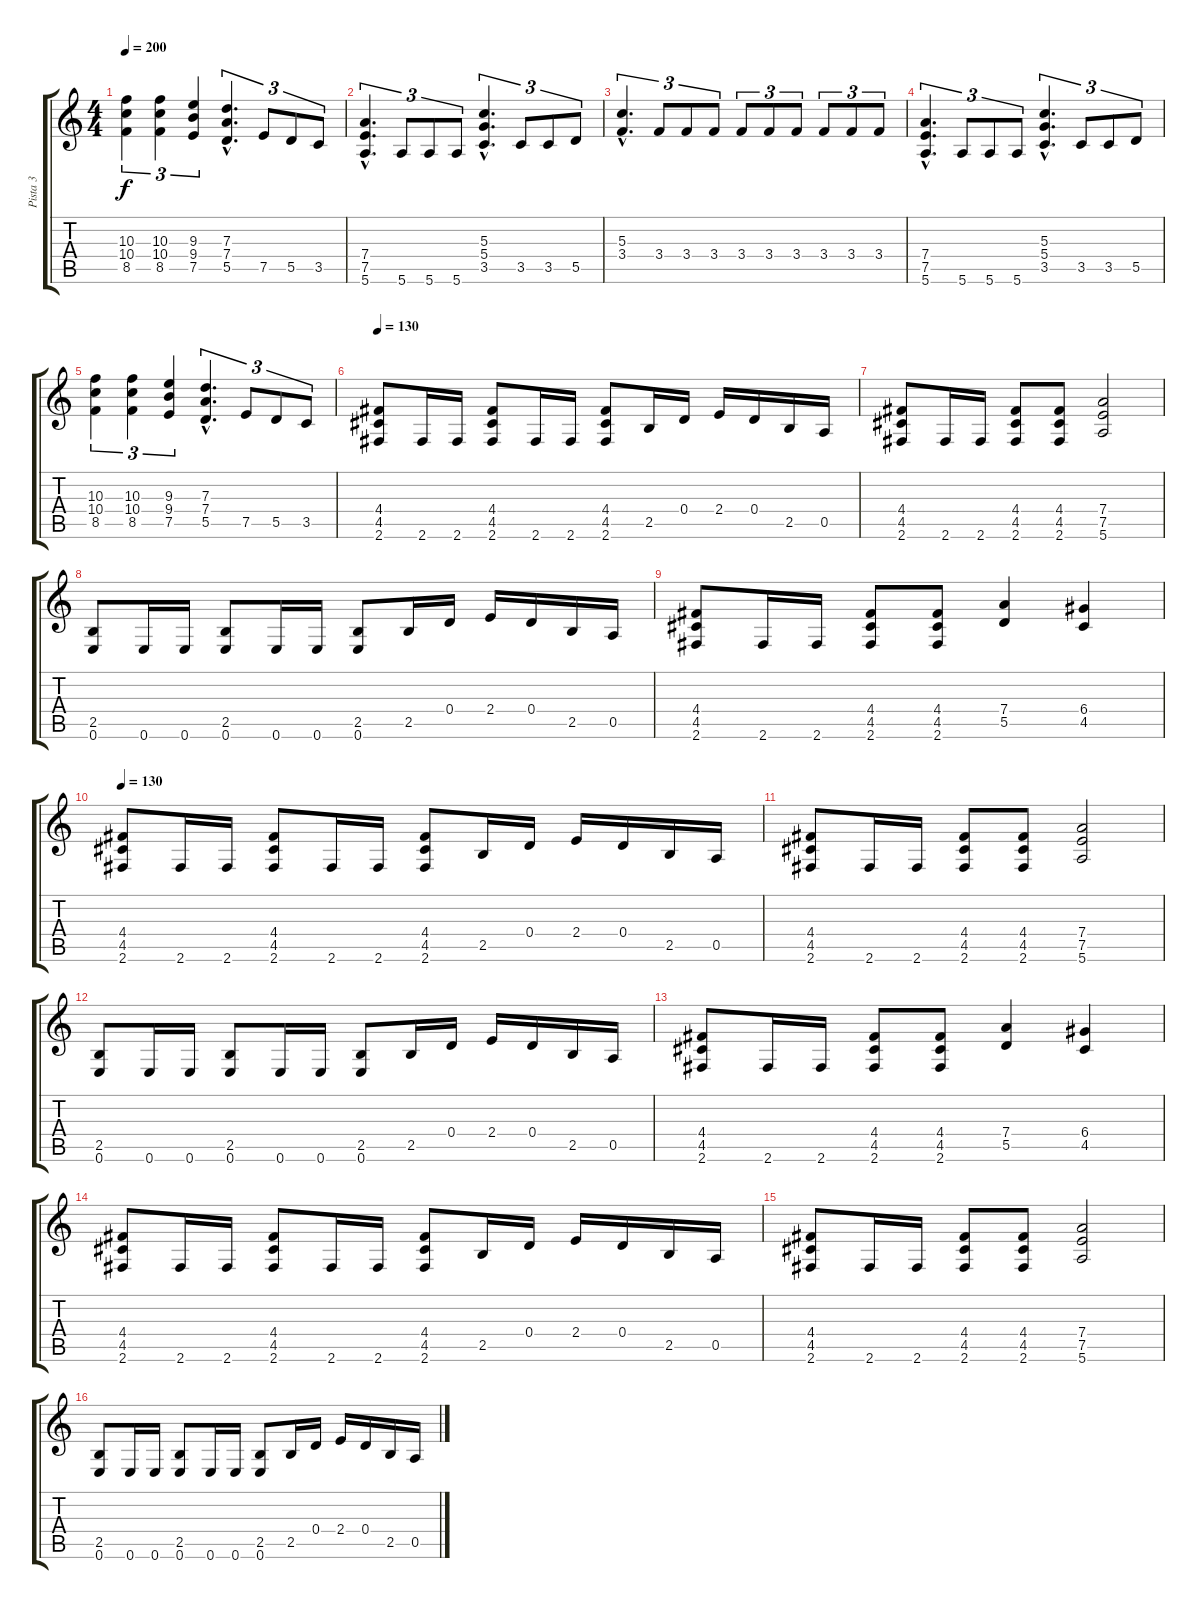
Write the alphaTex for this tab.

\track ("Pista 3" "Pista 3") {instrument overdrivenguitar}
\staff {score tabs}
\tuning (E4 B3 G3 D3 A2 E2) {hide}
\ts (4 4)
\tempo 200
\clef g2
\ks c
(10.3 10.4 8.5).4{tu (3 2) dy f} (10.3 10.4 8.5).4{tu (3 2)} (9.3 9.4 7.5).4{tu (3 2)} (7.3{hac} 7.4{hac} 5.5{hac}).4{d tu (3 2)} 7.5.8{tu (3 2)} 5.5.8{tu (3 2)} 3.5.8{tu (3 2)} |
(7.4{hac} 7.5{hac} 5.6{hac}).4{d tu (3 2)} 5.6.8{tu (3 2)} 5.6.8{tu (3 2)} 5.6.8{tu (3 2)} (5.3{hac} 5.4{hac} 3.5{hac}).4{d tu (3 2)} 3.5.8{tu (3 2)} 3.5.8{tu (3 2)} 5.5.8{tu (3 2)} |
(5.3{hac} 3.4{hac}).4{d tu (3 2)} 3.4.8{tu (3 2)} 3.4.8{tu (3 2)} 3.4.8{tu (3 2)} 3.4.8{tu (3 2)} 3.4.8{tu (3 2)} 3.4.8{tu (3 2)} 3.4.8{tu (3 2)} 3.4.8{tu (3 2)} 3.4.8{tu (3 2)} |
(7.4{hac} 7.5{hac} 5.6{hac}).4{d tu (3 2)} 5.6.8{tu (3 2)} 5.6.8{tu (3 2)} 5.6.8{tu (3 2)} (5.3{hac} 5.4{hac} 3.5{hac}).4{d tu (3 2)} 3.5.8{tu (3 2)} 3.5.8{tu (3 2)} 5.5.8{tu (3 2)} |
(10.3 10.4 8.5).4{tu (3 2)} (10.3 10.4 8.5).4{tu (3 2)} (9.3 9.4 7.5).4{tu (3 2)} (7.3{hac} 7.4{hac} 5.5{hac}).4{d tu (3 2)} 7.5.8{tu (3 2)} 5.5.8{tu (3 2)} 3.5.8{tu (3 2)} |
\tempo 130
(4.4 4.5 2.6).8 2.6.16 2.6.16 (4.4 4.5 2.6).8 2.6.16 2.6.16 (4.4 4.5 2.6).8 2.5.16 0.4.16 2.4.16 0.4.16 2.5.16 0.5.16 |
(4.4 4.5 2.6).8 2.6.16 2.6.16 (4.4 4.5 2.6).8 (4.4 4.5 2.6).8 (7.4 7.5 5.6).2 |
(2.5 0.6).8 0.6.16 0.6.16 (2.5 0.6).8 0.6.16 0.6.16 (2.5 0.6).8 2.5.16 0.4.16 2.4.16 0.4.16 2.5.16 0.5.16 |
(4.4 4.5 2.6).8 2.6.16 2.6.16 (4.4 4.5 2.6).8 (4.4 4.5 2.6).8 (7.4 5.5).4 (6.4 4.5).4 |
\tempo 130
(4.4 4.5 2.6).8 2.6.16 2.6.16 (4.4 4.5 2.6).8 2.6.16 2.6.16 (4.4 4.5 2.6).8 2.5.16 0.4.16 2.4.16 0.4.16 2.5.16 0.5.16 |
(4.4 4.5 2.6).8 2.6.16 2.6.16 (4.4 4.5 2.6).8 (4.4 4.5 2.6).8 (7.4 7.5 5.6).2 |
(2.5 0.6).8 0.6.16 0.6.16 (2.5 0.6).8 0.6.16 0.6.16 (2.5 0.6).8 2.5.16 0.4.16 2.4.16 0.4.16 2.5.16 0.5.16 |
(4.4 4.5 2.6).8 2.6.16 2.6.16 (4.4 4.5 2.6).8 (4.4 4.5 2.6).8 (7.4 5.5).4 (6.4 4.5).4 |
(4.4 4.5 2.6).8 2.6.16 2.6.16 (4.4 4.5 2.6).8 2.6.16 2.6.16 (4.4 4.5 2.6).8 2.5.16 0.4.16 2.4.16 0.4.16 2.5.16 0.5.16 |
(4.4 4.5 2.6).8 2.6.16 2.6.16 (4.4 4.5 2.6).8 (4.4 4.5 2.6).8 (7.4 7.5 5.6).2 |
(2.5 0.6).8 0.6.16 0.6.16 (2.5 0.6).8 0.6.16 0.6.16 (2.5 0.6).8 2.5.16 0.4.16 2.4.16 0.4.16 2.5.16 0.5.16
